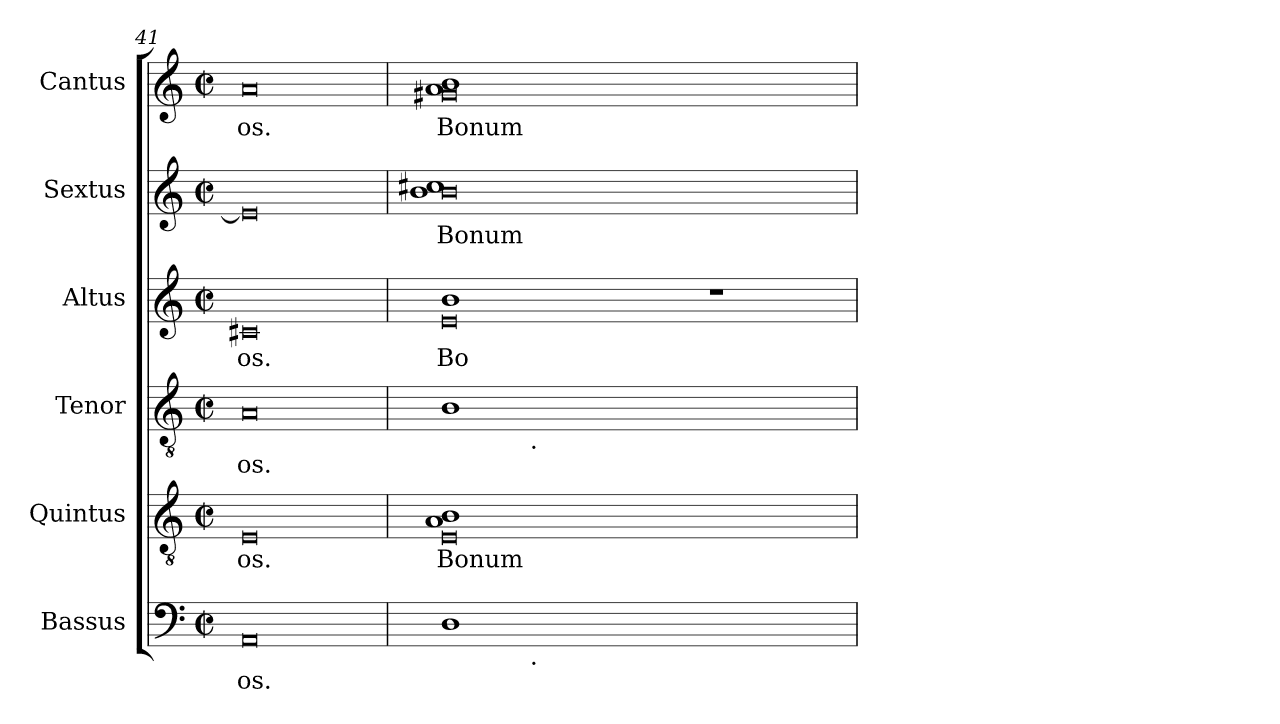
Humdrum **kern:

**kern	**text	**kern	**text	**kern	**text	**kern	**text	**kern	**text	**kern	**text
*part6	*part6	*part5	*part5	*part4	*part4	*part3	*part3	*part2	*part2	*part1	*part1
*staff6	*staff6	*staff5	*staff5	*staff4	*staff4	*staff3	*staff3	*staff2	*staff2	*staff1	*staff1
*I"Bassus	*	*I"Quintus	*	*I"Tenor	*	*I"Altus	*	*I"Sextus	*	*I"Cantus	*
*clefF4	*	*clefGv2	*	*clefGv2	*	*clefG2	*	*clefG2	*	*clefG2	*
*k[]	*	*k[]	*	*k[]	*	*k[]	*	*k[]	*	*k[]	*
*C:	*	*C:	*	*C:	*	*C:	*	*C:	*	*C:	*
*M2/2	*	*M2/2	*	*M2/2	*	*M2/2	*	*M2/2	*	*M2/2	*
*met(c|)	*	*met(c|)	*	*met(c|)	*	*met(c|)	*	*met(c|)	*	*met(c|)	*
=41	=41	=41	=41	=41	=41	=41	=41	=41	=41	=41	=41
!	!LO:LY:b:cj	!	!LO:LY:b:cj	!	!LO:LY:b:cj	!	!LO:LY:b:cj	!	!LO:LY:b:cj	!	!LO:LY:b:cj
0AA	os.	0E	os.	0A	os.	0c#X	os.	0e]	.	0a	os.
!!LO:PB:g=z
=42!	=42!	=42!	=42!	=42!	=42!	=42!	=42!	=42!	=42!	=42!	=42!
!	!	!	!	!	!	!	!	!	!	!LO:TX:a:t=SECUNDA PARS	!
!	!LO:LY:b:cj	!	!LO:LY:b:cj	!	!LO:LY:b:cj	!	!LO:LY:b:cj	!	!LO:LY:b:cj	!	!LO:LY:b:cj
*^	*	*^	*	*^	*	*^	*	*^	*	*^	*
1D	2ryy	.	0E	1B 1A	Bonum-	1B	2ryy	.	0e	1b	Bo	0b	1b 1cc#X	Bonum-	0g#X	1b 1a	Bonum
.	16..ryy	.	.	.	.	.	16..ryy	.	.	.	.	.	.	.	.	.	.
!	!	!	!	!	!	!	!LO:TX:b:t=.	!	!	!	!	!	!	!	!	!	!
!	!LO:TX:b:t=.	!	!	!	!	!	!	!	!	!	!	!	!	!	!	!	!
.	1ryy	.	.	.	.	.	1ryy	.	.	.	.	.	.	.	.	.	.
0ryy	.	.	.	1ryy	.	0ryy	.	.	.	0ryy	.	.	1ryy	.	.	1ryy	.
.	1ryy	.	.	.	.	.	1ryy	.	.	.	.	.	.	.	.	.	.
.	.	.	1ryy	1ryy	.	.	.	.	1r	.	.	1ryy	1ryy	.	1ryy	1ryy	.
.	4ryy	.	.	.	.	.	4ryy	.	.	.	.	.	.	.	.	.	.
.	8ryy	.	.	.	.	.	8ryy	.	.	.	.	.	.	.	.	.	.
.	64ryy	.	.	.	.	.	64ryy	.	.	.	.	.	.	.	.	.	.
*v	*v	*	*	*	*	*v	*v	*	*v	*v	*	*v	*v	*	*v	*v	*
*	*	*v	*v	*	*	*	*	*	*	*	*	*
=	=	=	=	=	=	=	=	=	=	=	=
*-	*-	*-	*-	*-	*-	*-	*-	*-	*-	*-	*-
